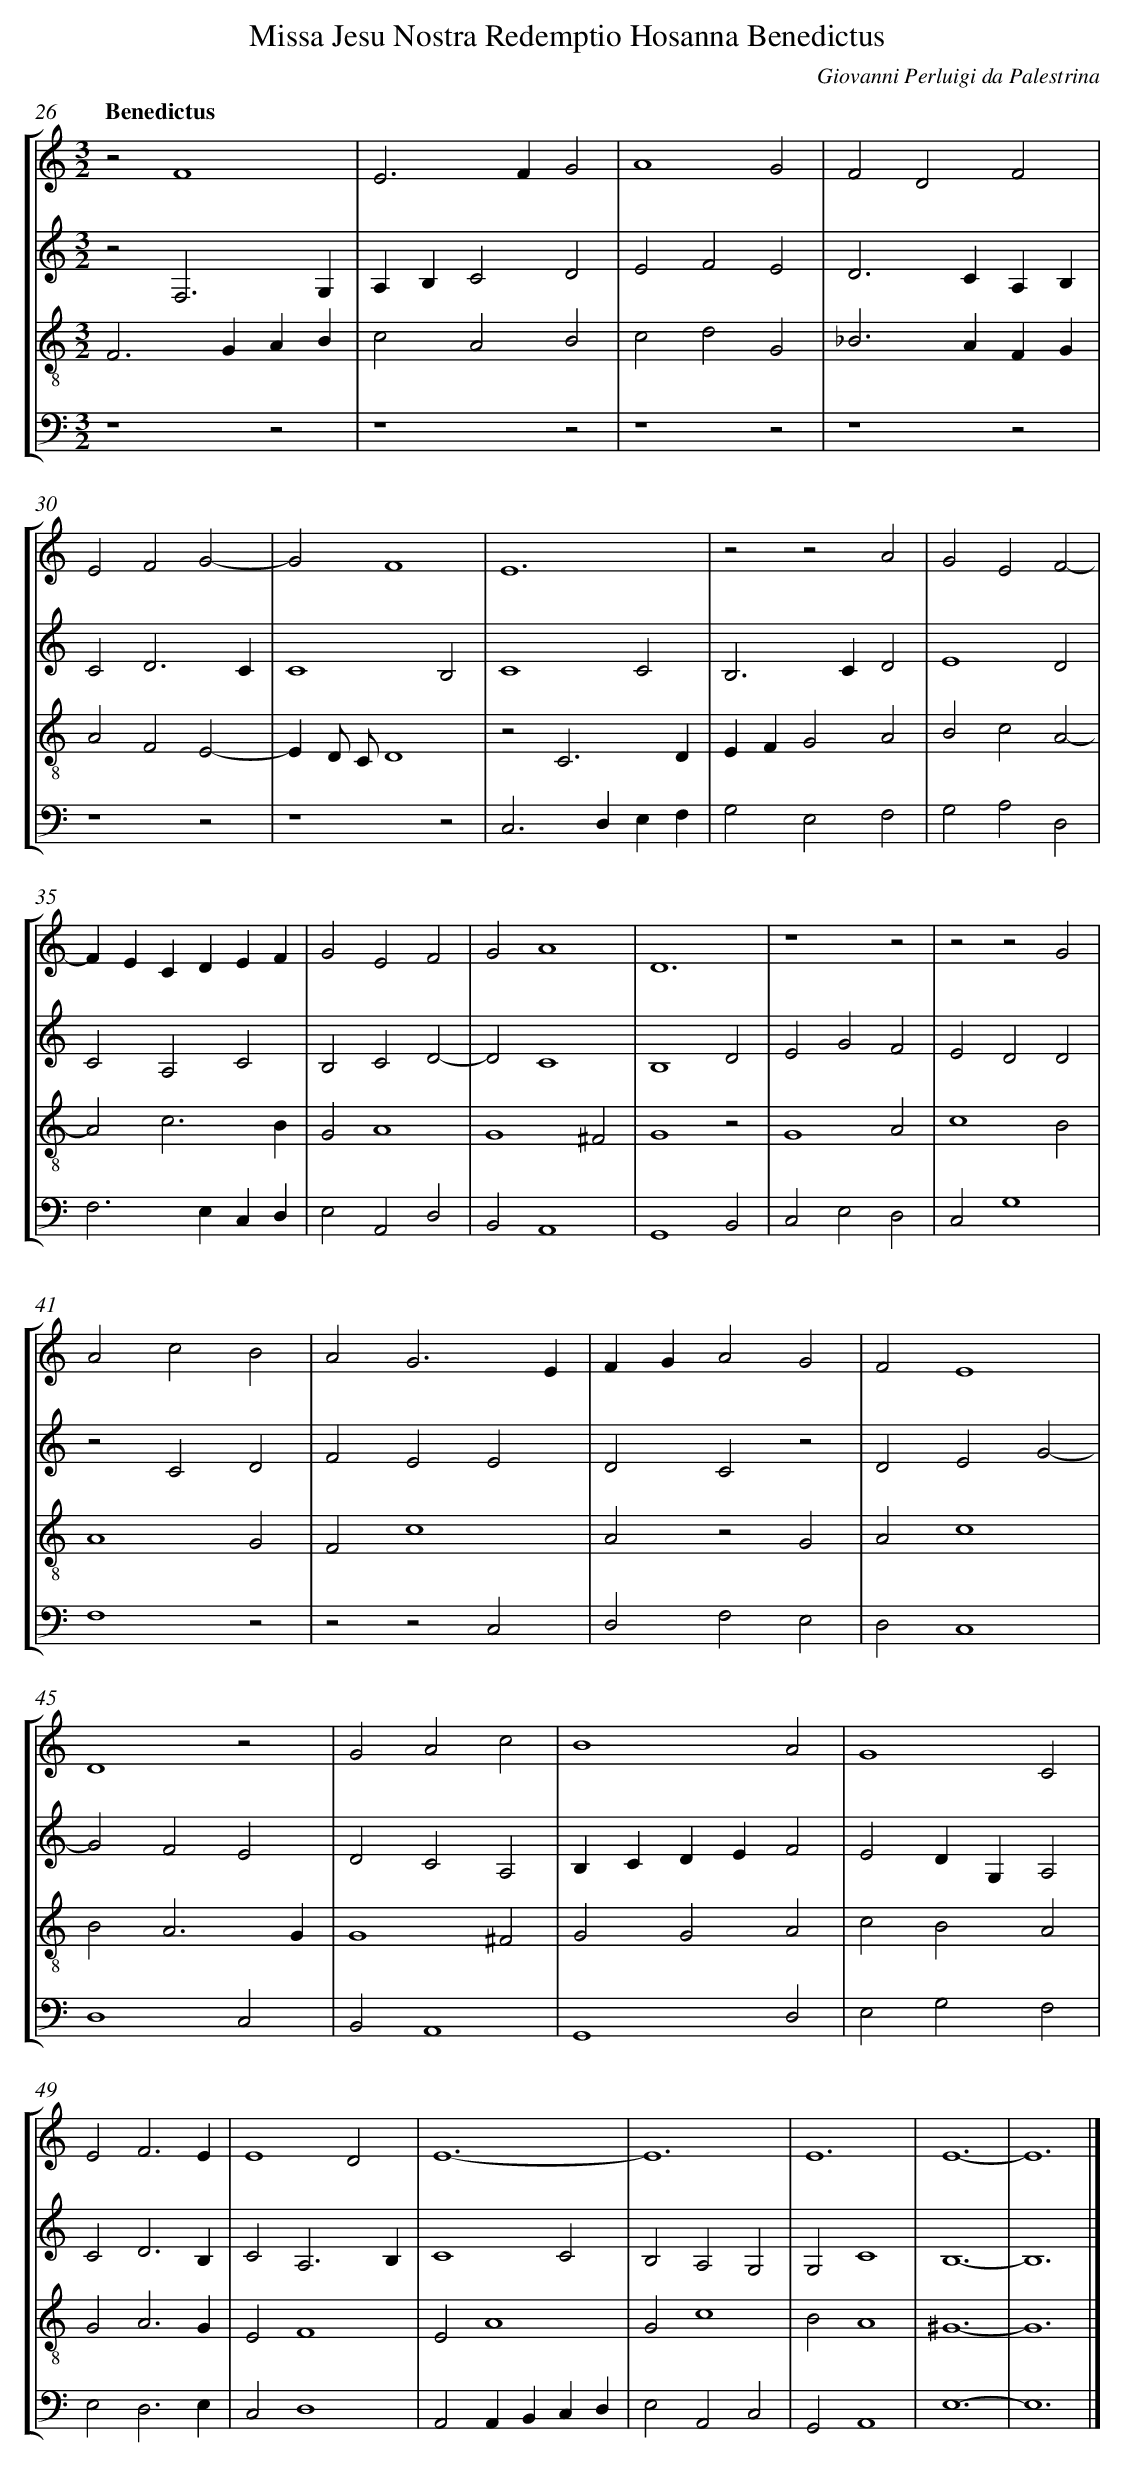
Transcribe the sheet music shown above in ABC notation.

X:1
T: Missa Jesu Nostra Redemptio Hosanna Benedictus
C: Giovanni Perluigi da Palestrina
L: 1/4
M: 3/2
Q: "Benedictus"
%%staves [1 2 3 4]
V: 1 clef=treble
V: 2 clef=treble
V: 3 clef=treble-8
V: 4 clef=bass
K: C
[V:1] z2F4 |
[V:2] z2F,3G, |
[V:3] F2>G2AB |
[V:4] z4z2 |
[V:1] E2>F2G2 |
[V:2] A,B,C2D2 |
[V:3] c2A2B2 |
[V:4] z4z2 |
[V:1] A4G2 |
[V:2] E2F2E2 |
[V:3] c2d2G2 |
[V:4] z4z2 |
[V:1] F2D2F2 |
[V:2] D2>C2A,B, |
[V:3] _B2>A2FG |
[V:4] z4z2 |
[V:1] E2F2G2- |
[V:2] C2D3C |
[V:3] A2F2E2- |
[V:4] z4z2 |
[V:1] G2F4 |
[V:2] C4B,2 |
[V:3] ED/ C/D4 |
[V:4] z4z2 |
[V:1] E6 |
[V:2] C4C2 |
[V:3] z2C3D |
[V:4] C,2>D,2E,F, |
[V:1] z2z2A2 |
[V:2] B,2>C2D2 |
[V:3] EFG2A2 |
[V:4] G,2E,2F,2 |
[V:1] G2E2F2- |
[V:2] E4D2 |
[V:3] B2c2A2- |
[V:4] G,2A,2D,2 |
[V:1] FECDEF |
[V:2] C2A,2C2 |
[V:3] A2c3B |
[V:4] F,2>E,2C,D, |
[V:1] G2E2F2 |
[V:2] B,2C2D2- |
[V:3] G2A4 |
[V:4] E,2A,,2D,2 |
[V:1] G2A4 |
[V:2] D2C4 |
[V:3] G4^F2 |
[V:4] B,,2A,,4 |
[V:1] D6 |
[V:2] B,4D2 |
[V:3] G4z2 |
[V:4] G,,4B,,2 |
[V:1] z4z2 |
[V:2] E2G2F2 |
[V:3] G4A2 |
[V:4] C,2E,2D,2 |
[V:1] z2z2G2 |
[V:2] E2D2D2 |
[V:3] c4B2 |
[V:4] C,2G,4 |
[V:1] A2c2B2 |
[V:2] z2C2D2 |
[V:3] A4G2 |
[V:4] F,4z2 |
[V:1] A2G3E |
[V:2] F2E2E2 |
[V:3] F2c4 |
[V:4] z2z2C,2 |
[V:1] FGA2G2 |
[V:2] D2C2z2 |
[V:3] A2z2G2 |
[V:4] D,2F,2E,2 |
[V:1] F2E4 |
[V:2] D2E2G2- |
[V:3] A2c4 |
[V:4] D,2C,4 |
[V:1] D4z2 |
[V:2] G2F2E2 |
[V:3] B2A3G |
[V:4] D,4C,2 |
[V:1] G2A2c2 |
[V:2] D2C2A,2 |
[V:3] G4^F2 |
[V:4] B,,2A,,4 |
[V:1] B4A2 |
[V:2] B,CDEF2 |
[V:3] G2G2A2 |
[V:4] G,,4D,2 |
[V:1] G4C2 |
[V:2] E2DG,A,2 |
[V:3] c2B2A2 |
[V:4] E,2G,2F,2 |
[V:1] E2F3E |
[V:2] C2D3B, |
[V:3] G2A3G |
[V:4] E,2D,3E, |
[V:1] E4D2 |
[V:2] C2A,3B, |
[V:3] E2F4 |
[V:4] C,2D,4 |
[V:1] E6- |
[V:2] C4C2 |
[V:3] E2A4 |
[V:4] A,,2A,,B,,C,D, |
[V:1] E6 |
[V:2] B,2A,2G,2 |
[V:3] G2c4 |
[V:4] E,2A,,2C,2 |
[V:1] E6 |
[V:2] G,2C4 |
[V:3] B2A4 |
[V:4] G,,2A,,4 |
[V:1] E6- |
[V:2] B,6- |
[V:3] ^G6- |
[V:4] E,6- |
[V:1] E6 |]
[V:2] B,6 |]
[V:3] G6 |]
[V:4] E,6 |]
